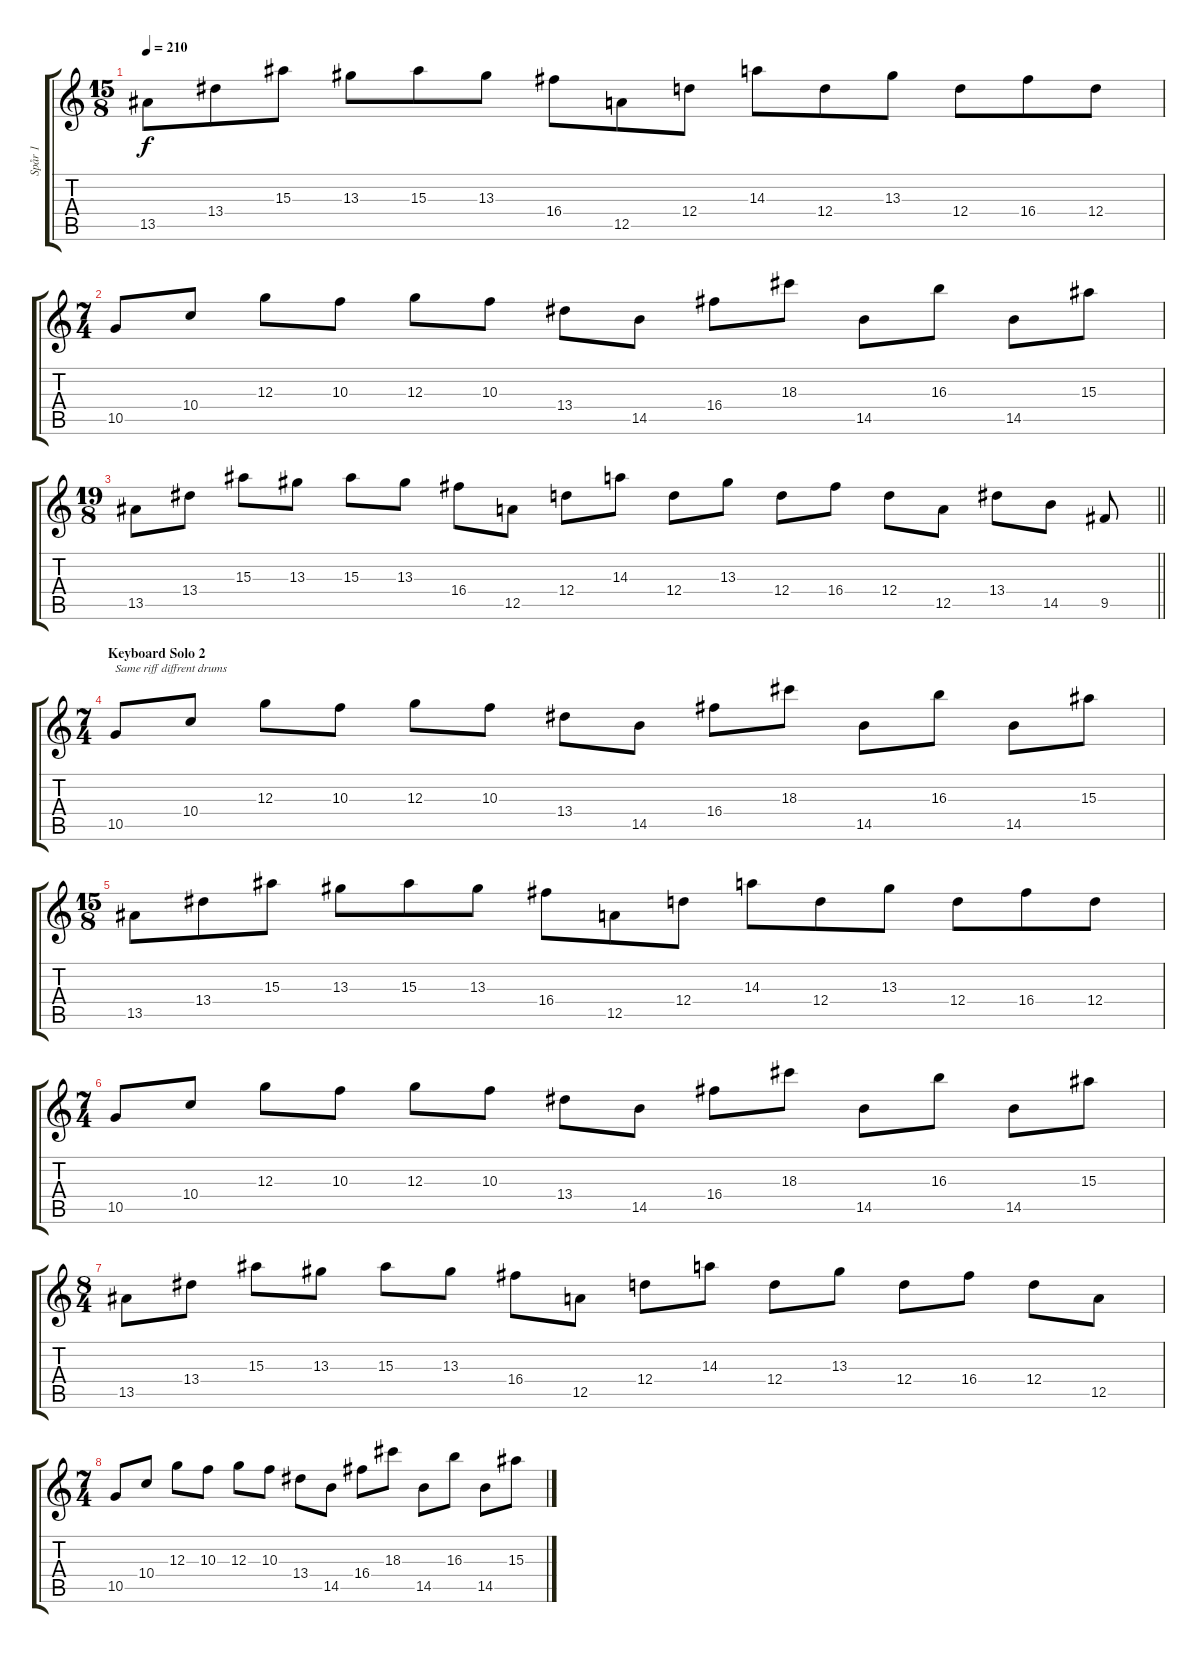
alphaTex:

\track ("Spår 1" "Spår 1") {instrument acousticguitarsteel}
\staff {score tabs}
\tuning (E4 B3 G3 D3 A2 E2) {hide}
\ts (15 8)
\tempo 210
\clef g2
\ks c
13.5.8{dy f} 13.4.8 15.3.8 13.3.8 15.3.8 13.3.8 16.4.8 12.5.8 12.4.8 14.3.8 12.4.8 13.3.8 12.4.8 16.4.8 12.4.8 |
\ts (7 4)
10.5.8 10.4.8 12.3.8 10.3.8 12.3.8 10.3.8 13.4.8 14.5.8 16.4.8 18.3.8 14.5.8 16.3.8 14.5.8 15.3.8 |
\ts (19 8)
\barLineRight lightlight
13.5.8 13.4.8 15.3.8 13.3.8 15.3.8 13.3.8 16.4.8 12.5.8 12.4.8 14.3.8 12.4.8 13.3.8 12.4.8 16.4.8 12.4.8 12.5.8 13.4.8 14.5.8 9.5.8 |
\ts (7 4)
\section ("" "Keyboard Solo 2")
10.5.8{txt "Same riff diffrent drums"} 10.4.8 12.3.8 10.3.8 12.3.8 10.3.8 13.4.8 14.5.8 16.4.8 18.3.8 14.5.8 16.3.8 14.5.8 15.3.8 |
\ts (15 8)
13.5.8 13.4.8 15.3.8 13.3.8 15.3.8 13.3.8 16.4.8 12.5.8 12.4.8 14.3.8 12.4.8 13.3.8 12.4.8 16.4.8 12.4.8 |
\ts (7 4)
10.5.8 10.4.8 12.3.8 10.3.8 12.3.8 10.3.8 13.4.8 14.5.8 16.4.8 18.3.8 14.5.8 16.3.8 14.5.8 15.3.8 |
\ts (8 4)
13.5.8 13.4.8 15.3.8 13.3.8 15.3.8 13.3.8 16.4.8 12.5.8 12.4.8 14.3.8 12.4.8 13.3.8 12.4.8 16.4.8 12.4.8 12.5.8 |
\ts (7 4)
10.5.8 10.4.8 12.3.8 10.3.8 12.3.8 10.3.8 13.4.8 14.5.8 16.4.8 18.3.8 14.5.8 16.3.8 14.5.8 15.3.8
